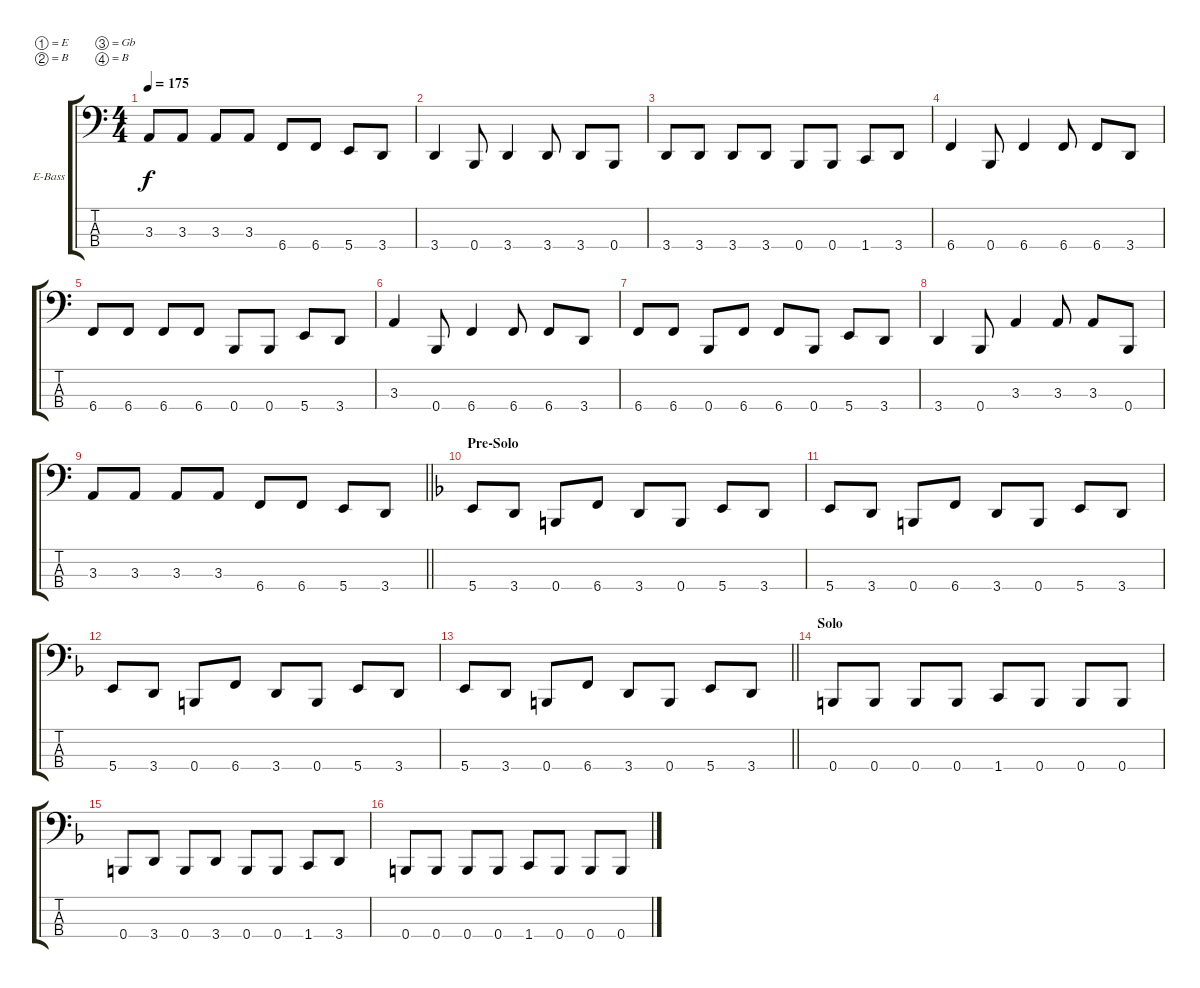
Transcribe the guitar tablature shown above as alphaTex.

\bracketExtendMode groupsimilarinstruments
\firstSystemTrackNameOrientation horizontal
\otherSystemsTrackNameOrientation horizontal
\track ("Traccia 5" "E-Bass") {instrument electricbasspick}
\staff {score tabs}
\tuning (E2 B1 Gb1 B0)
\ts (4 4)
\tempo 175
\clef f4
\ks c
3.3.8{dy f} 3.3.8 3.3.8 3.3.8 6.4.8 6.4.8 5.4.8 3.4.8 |
3.4.4 0.4.8 3.4.4 3.4.8 3.4.8 0.4.8 |
3.4.8 3.4.8 3.4.8 3.4.8 0.4.8 0.4.8 1.4.8 3.4.8 |
6.4.4 0.4.8 6.4.4 6.4.8 6.4.8 3.4.8 |
6.4.8 6.4.8 6.4.8 6.4.8 0.4.8 0.4.8 5.4.8 3.4.8 |
3.3.4 0.4.8 6.4.4 6.4.8 6.4.8 3.4.8 |
6.4.8 6.4.8 0.4.8 6.4.8 6.4.8 0.4.8 5.4.8 3.4.8 |
3.4.4 0.4.8 3.3.4 3.3.8 3.3.8 0.4.8 |
\barLineRight lightlight
3.3.8 3.3.8 3.3.8 3.3.8 6.4.8 6.4.8 5.4.8 3.4.8 |
\section ("" "Pre-Solo")
\ks f
5.4.8 3.4.8 0.4.8 6.4.8 3.4.8 0.4.8 5.4.8 3.4.8 |
5.4.8 3.4.8 0.4.8 6.4.8 3.4.8 0.4.8 5.4.8 3.4.8 |
5.4.8 3.4.8 0.4.8 6.4.8 3.4.8 0.4.8 5.4.8 3.4.8 |
\barLineRight lightlight
5.4.8 3.4.8 0.4.8 6.4.8 3.4.8 0.4.8 5.4.8 3.4.8 |
\section ("" "Solo")
0.4.8 0.4.8 0.4.8 0.4.8 1.4.8 0.4.8 0.4.8 0.4.8 |
0.4.8 3.4.8 0.4.8 3.4.8 0.4.8 0.4.8 1.4.8 3.4.8 |
0.4.8 0.4.8 0.4.8 0.4.8 1.4.8 0.4.8 0.4.8 0.4.8
